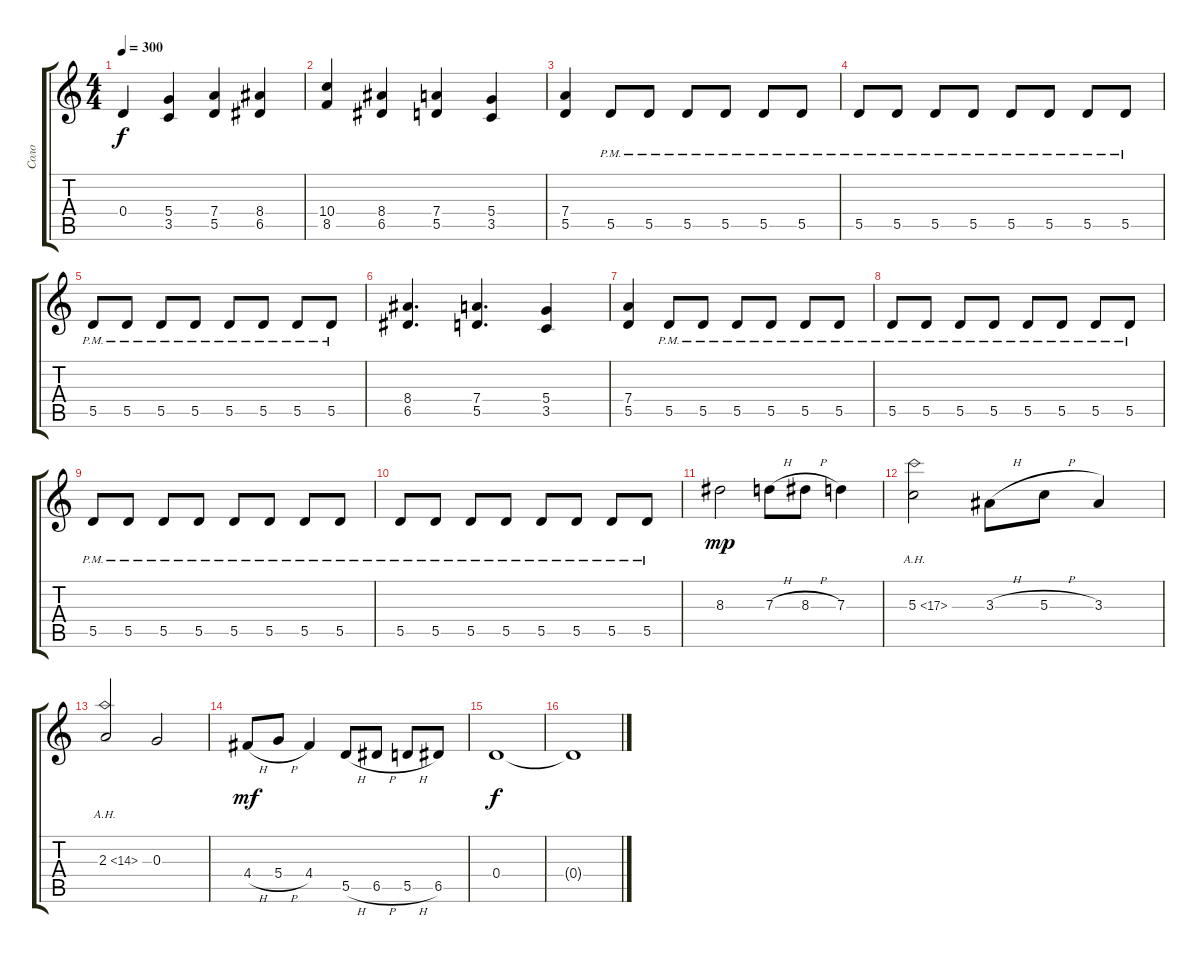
\track ("Соло" "Соло") {instrument distortionguitar}
\staff {score tabs}
\tuning (E4 B3 G3 D3 A2 E2) {hide}
\ts (4 4)
\tempo 300
\clef g2
\ks c
0.4{t}.4{dy f} (5.4 3.5).4 (7.4 5.5).4 (8.4 6.5).4 |
(10.4 8.5).4 (8.4 6.5).4 (7.4 5.5).4 (5.4 3.5).4 |
(7.4 5.5).4 5.5{pm}.8 5.5{pm}.8 5.5{pm}.8 5.5{pm}.8 5.5{pm}.8 5.5{pm}.8 |
5.5{pm}.8 5.5{pm}.8 5.5{pm}.8 5.5{pm}.8 5.5{pm}.8 5.5{pm}.8 5.5{pm}.8 5.5{pm}.8 |
5.5{pm}.8 5.5{pm}.8 5.5{pm}.8 5.5{pm}.8 5.5{pm}.8 5.5{pm}.8 5.5{pm}.8 5.5{pm}.8 |
(8.4 6.5).4{d} (7.4 5.5).4{d} (5.4 3.5).4 |
(7.4 5.5).4 5.5{pm}.8 5.5{pm}.8 5.5{pm}.8 5.5{pm}.8 5.5{pm}.8 5.5{pm}.8 |
5.5{pm}.8 5.5{pm}.8 5.5{pm}.8 5.5{pm}.8 5.5{pm}.8 5.5{pm}.8 5.5{pm}.8 5.5{pm}.8 |
5.5{pm}.8 5.5{pm}.8 5.5{pm}.8 5.5{pm}.8 5.5{pm}.8 5.5{pm}.8 5.5{pm}.8 5.5{pm}.8 |
5.5{pm}.8 5.5{pm}.8 5.5{pm}.8 5.5{pm}.8 5.5{pm}.8 5.5{pm}.8 5.5{pm}.8 5.5{pm}.8 |
8.3.2{dy mp} 7.3{h}.8 8.3{h}.8 7.3.4 |
5.3{ah 12}.2 3.3{h}.8 5.3{h}.8 3.3.4 |
2.3{ah 12}.2 0.3.2 |
4.4{h}.8{dy mf} 5.4{h}.8 4.4.4 5.5{h}.8 6.5{h}.8 5.5{h}.8 6.5.8 |
0.4.1{dy f} |
0.4{t}.1
